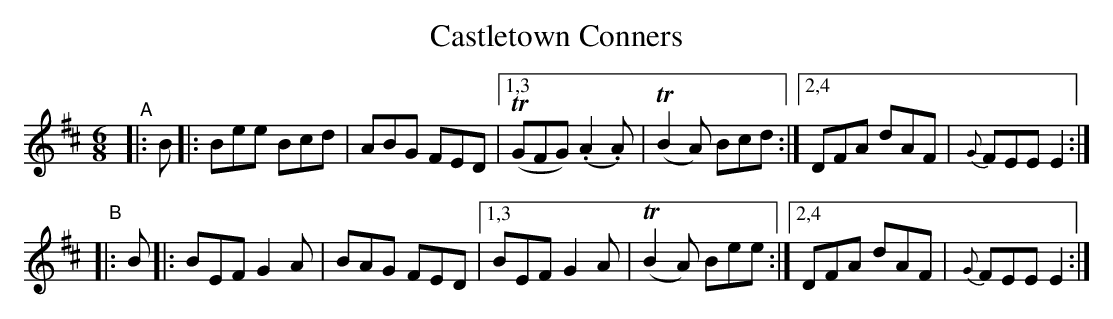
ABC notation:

X:1
T: Castletown Conners
M: 6/8
L: 1/8
K: Edor
"^A"|: B \
|: Bee Bcd | ABG FED |\
[1,3 (TGFG) (.A2.A) | (TB2A) Bcd :|\
[2,4 DFA dAF | {G}FEE E2 :|
"^B"|: B \
|:   BEF G2A | BAG FED |\
[1,3 BEF G2A | (TB2A) Bee :|\
[2,4 DFA dAF | {G}FEE E2 :|
